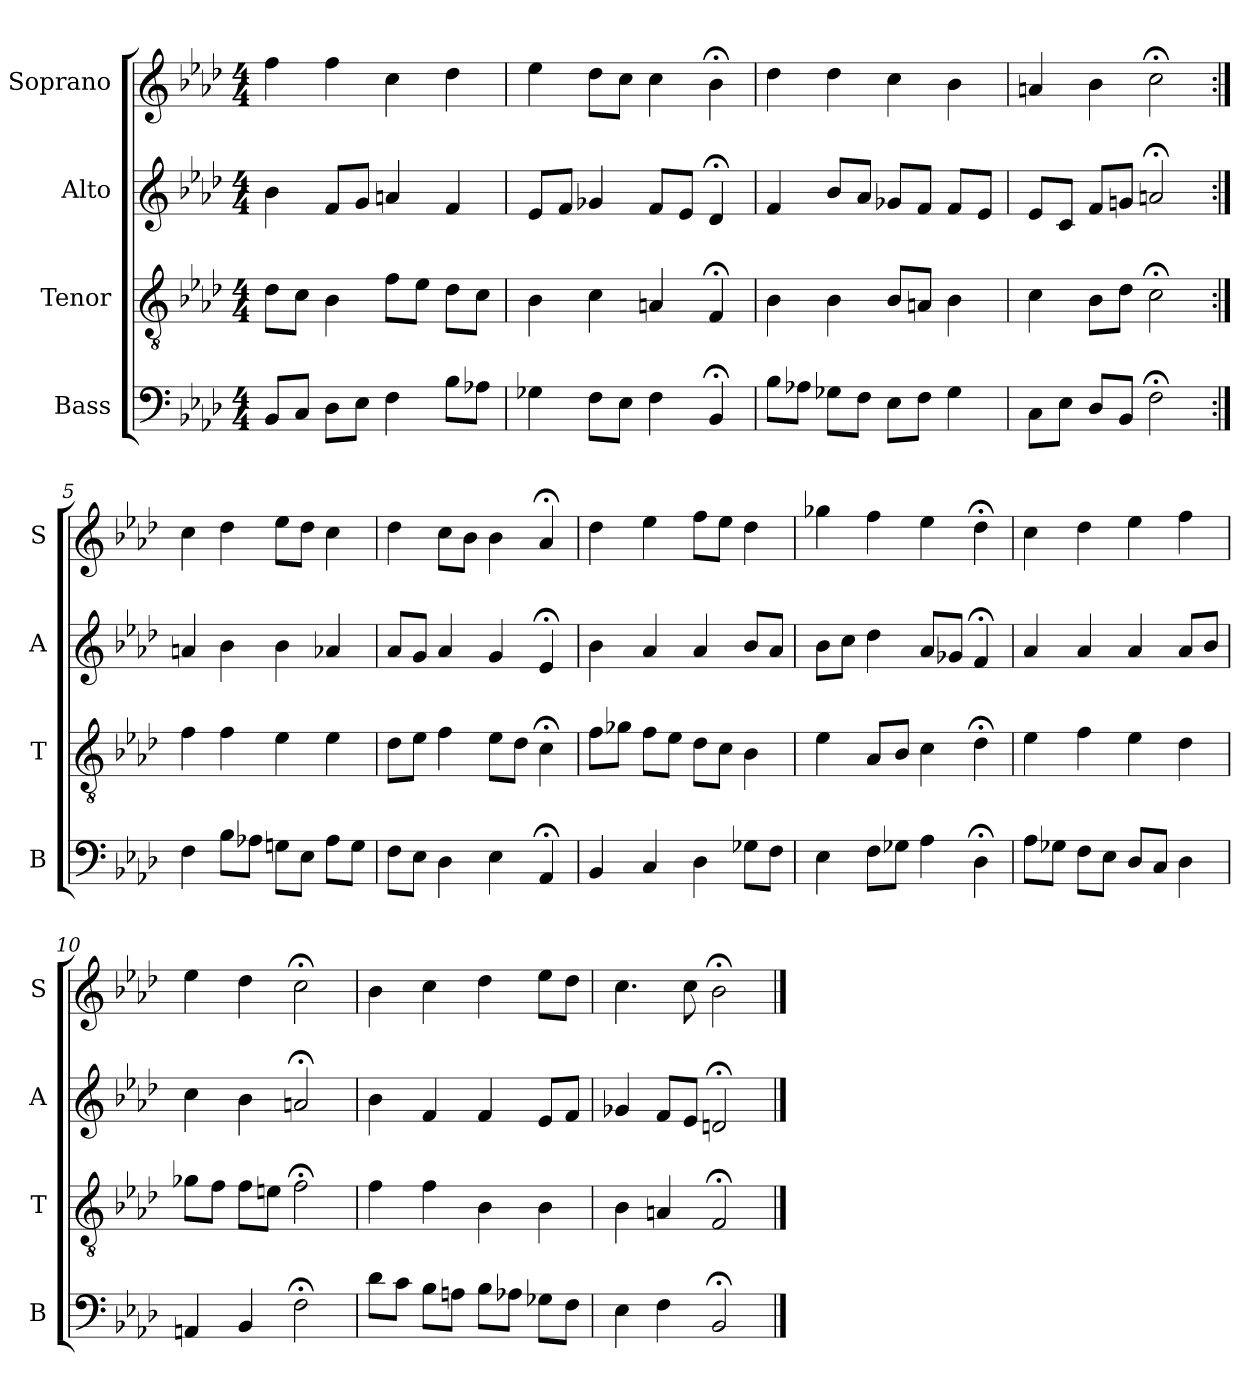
**kern	**kern	**kern	**kern
*part4	*part3	*part2	*part1
*staff4	*staff3	*staff2	*staff1
*I"Bass	*I"Tenor	*I"Alto	*I"Soprano
*I'B	*I'T	*I'A	*I'S
*clefF4	*clefGv2	*clefG2	*clefG2
*k[b-e-a-d-]	*k[b-e-a-d-]	*k[b-e-a-d-]	*k[b-e-a-d-]
*B-:dor	*B-:dor	*B-:dor	*B-:dor
*M4/4	*M4/4	*M4/4	*M4/4
*MM100	*MM100	*MM100	*MM100
=1	=1	=1	=1
8BB-L	8d-L	4b-	4ff
8CJ	8cJ	.	.
8D-L	4B-	8fL	4ff
8E-J	.	8gJ	.
4F	8fL	4an	4cc
.	8e-J	.	.
8B-L	8d-L	4f	4dd-
8A-XJ	8cJ	.	.
=2	=2	=2	=2
4G-X	4B-	8e-L	4ee-
.	.	8fJ	.
8FL	4c	4g-X	8dd-L
8E-J	.	.	8ccJ
4F	4An	8fL	4cc
.	.	8e-J	.
4BB-;<	4F;<	4d-;<	4b-;<
=3	=3	=3	=3
8B-L	4B-	4f	4dd-
8A-XJ	.	.	.
8G-XL	4B-	8b-L	4dd-
8FJ	.	8a-J	.
8E-L	8B-L	8g-XL	4cc
8FJ	8AnJ	8fJ	.
4G-	4B-	8fL	4b-
.	.	8e-J	.
=4	=4	=4	=4
8CL	4c	8e-L	4an
8E-J	.	8cJ	.
8D-L	8B-L	8fL	4b-
8BB-J	8d-J	8gnJ	.
2F;<	2c;<	2an;<	2cc;<
=5:|!	=5:|!	=5:|!	=5:|!
4F	4f	4an	4cc
8B-L	4f	4b-	4dd-
8A-XJ	.	.	.
8GnL	4e-	4b-	8ee-L
8E-J	.	.	8dd-J
8A-L	4e-	4a-X	4cc
8GJ	.	.	.
=6	=6	=6	=6
8FL	8d-L	8a-L	4dd-
8E-J	8e-J	8gJ	.
4D-	4f	4a-	8ccL
.	.	.	8b-J
4E-	8e-L	4g	4b-
.	8d-J	.	.
4AA-;<	4c;<	4e-;<	4a-;<
=7	=7	=7	=7
4BB-	8fL	4b-	4dd-
.	8g-XJ	.	.
4C	8fL	4a-	4ee-
.	8e-J	.	.
4D-	8d-L	4a-	8ffL
.	8cJ	.	8ee-J
8G-XL	4B-	8b-L	4dd-
8FJ	.	8a-J	.
=8	=8	=8	=8
4E-	4e-	8b-L	4gg-X
.	.	8ccJ	.
8FL	8A-L	4dd-	4ff
8G-XJ	8B-J	.	.
4A-	4c	8a-L	4ee-
.	.	8g-XJ	.
4D-;<	4d-;<	4f;<	4dd-;<
=9	=9	=9	=9
8A-L	4e-	4a-	4cc
8G-XJ	.	.	.
8FL	4f	4a-	4dd-
8E-J	.	.	.
8D-L	4e-	4a-	4ee-
8CJ	.	.	.
4D-	4d-	8a-L	4ff
.	.	8b-J	.
=10	=10	=10	=10
4AAn	8g-XL	4cc	4ee-
.	8fJ	.	.
4BB-	8fL	4b-	4dd-
.	8enJ	.	.
2F;<	2f;<	2an;<	2cc;<
=11	=11	=11	=11
8d-L	4f	4b-	4b-
8cJ	.	.	.
8B-L	4f	4f	4cc
8AnJ	.	.	.
8B-L	4B-	4f	4dd-
8A-XJ	.	.	.
8G-XL	4B-	8e-L	8ee-L
8FJ	.	8fJ	8dd-J
=12	=12	=12	=12
4E-	4B-	4g-X	4.cc
4F	4An	8fL	.
.	.	8e-J	8cc
2BB-;<	2F;<	2dn;<	2b-;<
==	==	==	==
*-	*-	*-	*-
